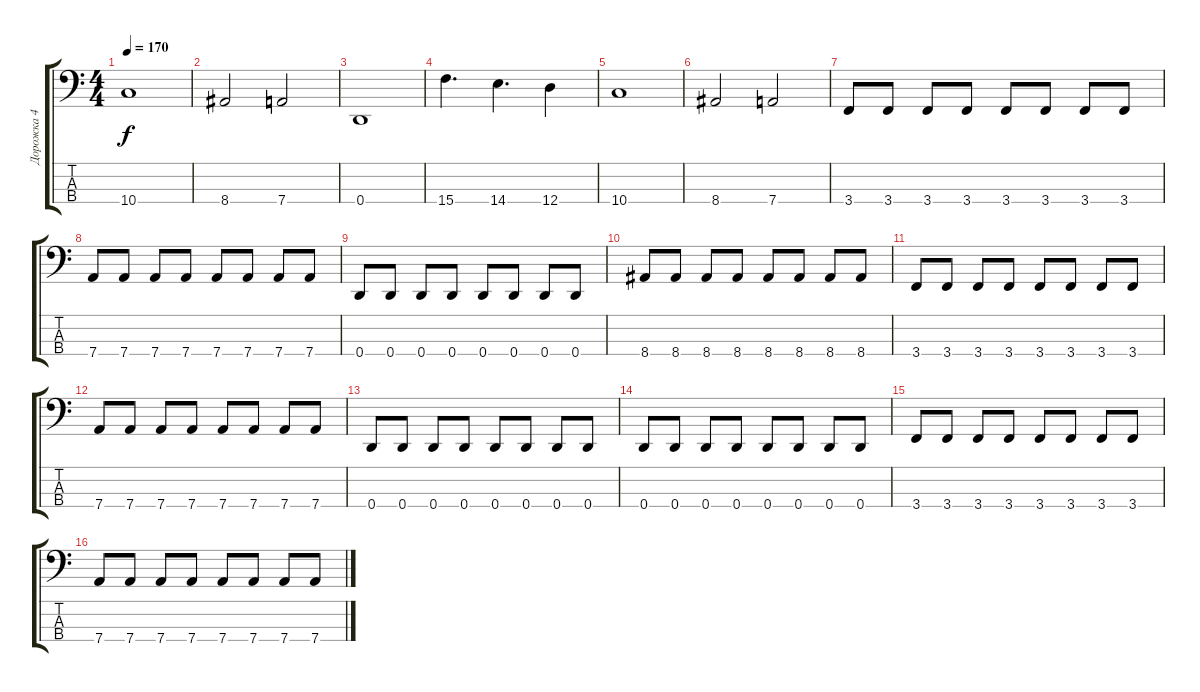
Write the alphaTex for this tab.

\track ("Дорожка 4" "Дорожка 4") {instrument electricbassfinger}
\staff {score tabs}
\tuning (G2 D2 A1 D1) {hide}
\ts (4 4)
\tempo 170
\clef f4
\ks c
10.4.1{dy f} |
8.4.2 7.4.2 |
0.4.1 |
15.4.4{d} 14.4.4{d} 12.4.4 |
10.4.1 |
8.4.2 7.4.2 |
3.4.8 3.4.8 3.4.8 3.4.8 3.4.8 3.4.8 3.4.8 3.4.8 |
7.4.8 7.4.8 7.4.8 7.4.8 7.4.8 7.4.8 7.4.8 7.4.8 |
0.4.8 0.4.8 0.4.8 0.4.8 0.4.8 0.4.8 0.4.8 0.4.8 |
8.4.8 8.4.8 8.4.8 8.4.8 8.4.8 8.4.8 8.4.8 8.4.8 |
3.4.8 3.4.8 3.4.8 3.4.8 3.4.8 3.4.8 3.4.8 3.4.8 |
7.4.8 7.4.8 7.4.8 7.4.8 7.4.8 7.4.8 7.4.8 7.4.8 |
0.4.8 0.4.8 0.4.8 0.4.8 0.4.8 0.4.8 0.4.8 0.4.8 |
0.4.8 0.4.8 0.4.8 0.4.8 0.4.8 0.4.8 0.4.8 0.4.8 |
3.4.8 3.4.8 3.4.8 3.4.8 3.4.8 3.4.8 3.4.8 3.4.8 |
7.4.8 7.4.8 7.4.8 7.4.8 7.4.8 7.4.8 7.4.8 7.4.8
